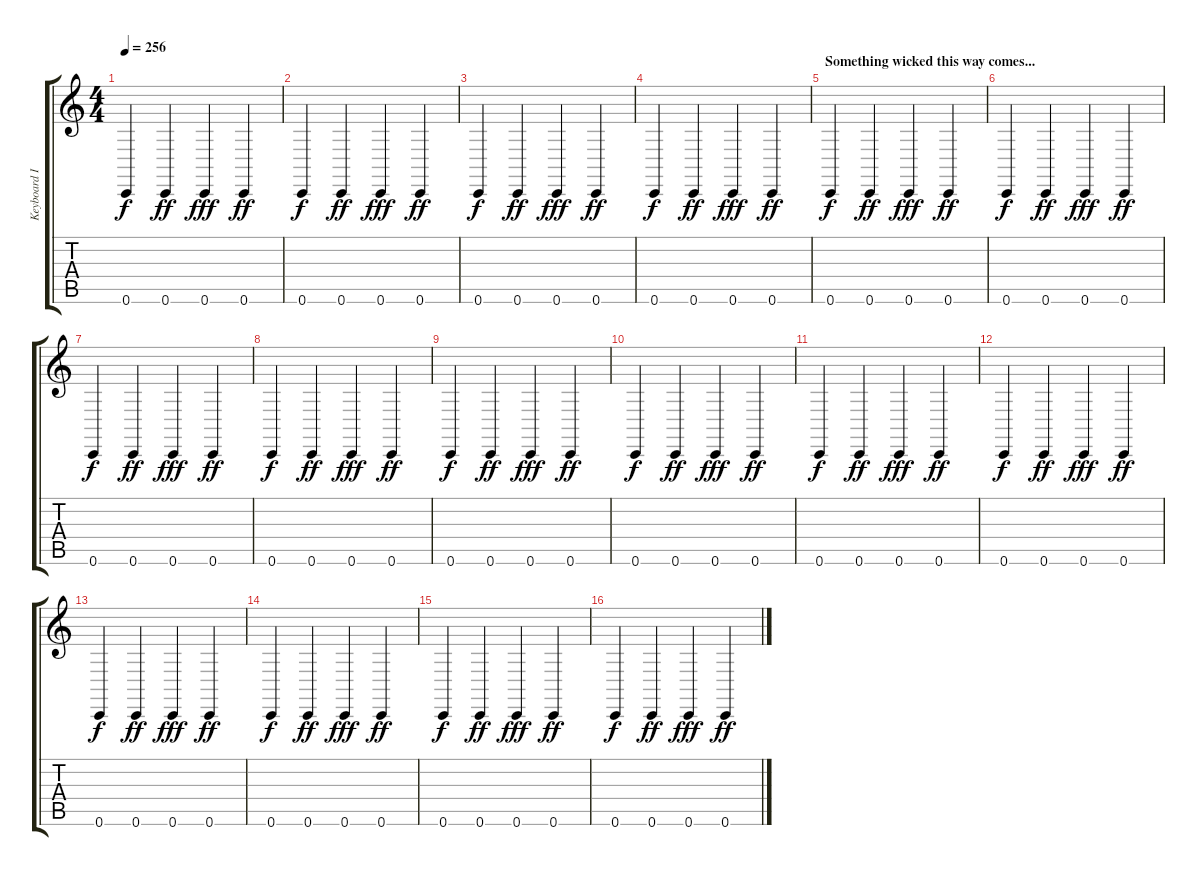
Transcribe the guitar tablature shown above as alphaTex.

\track ("Keyboard II" "Keyboard I") {instrument fx7echoes}
\staff {score tabs}
\tuning (D4 A3 F3 C3 G2 C2) {hide}
\ts (4 4)
\tempo 256
\clef g2
\ks c
0.6.4{dy f} 0.6.4{dy ff} 0.6.4{dy fff} 0.6.4{dy ff} |
0.6.4{dy f} 0.6.4{dy ff} 0.6.4{dy fff} 0.6.4{dy ff} |
0.6.4{dy f} 0.6.4{dy ff} 0.6.4{dy fff} 0.6.4{dy ff} |
0.6.4{dy f} 0.6.4{dy ff} 0.6.4{dy fff} 0.6.4{dy ff} |
\section ("" "Something wicked this way comes...")
0.6.4{dy f} 0.6.4{dy ff} 0.6.4{dy fff} 0.6.4{dy ff} |
0.6.4{dy f} 0.6.4{dy ff} 0.6.4{dy fff} 0.6.4{dy ff} |
0.6.4{dy f} 0.6.4{dy ff} 0.6.4{dy fff} 0.6.4{dy ff} |
0.6.4{dy f} 0.6.4{dy ff} 0.6.4{dy fff} 0.6.4{dy ff} |
0.6.4{dy f} 0.6.4{dy ff} 0.6.4{dy fff} 0.6.4{dy ff} |
0.6.4{dy f} 0.6.4{dy ff} 0.6.4{dy fff} 0.6.4{dy ff} |
0.6.4{dy f} 0.6.4{dy ff} 0.6.4{dy fff} 0.6.4{dy ff} |
0.6.4{dy f} 0.6.4{dy ff} 0.6.4{dy fff} 0.6.4{dy ff} |
0.6.4{dy f} 0.6.4{dy ff} 0.6.4{dy fff} 0.6.4{dy ff} |
0.6.4{dy f} 0.6.4{dy ff} 0.6.4{dy fff} 0.6.4{dy ff} |
0.6.4{dy f} 0.6.4{dy ff} 0.6.4{dy fff} 0.6.4{dy ff} |
0.6.4{dy f} 0.6.4{dy ff} 0.6.4{dy fff} 0.6.4{dy ff}
